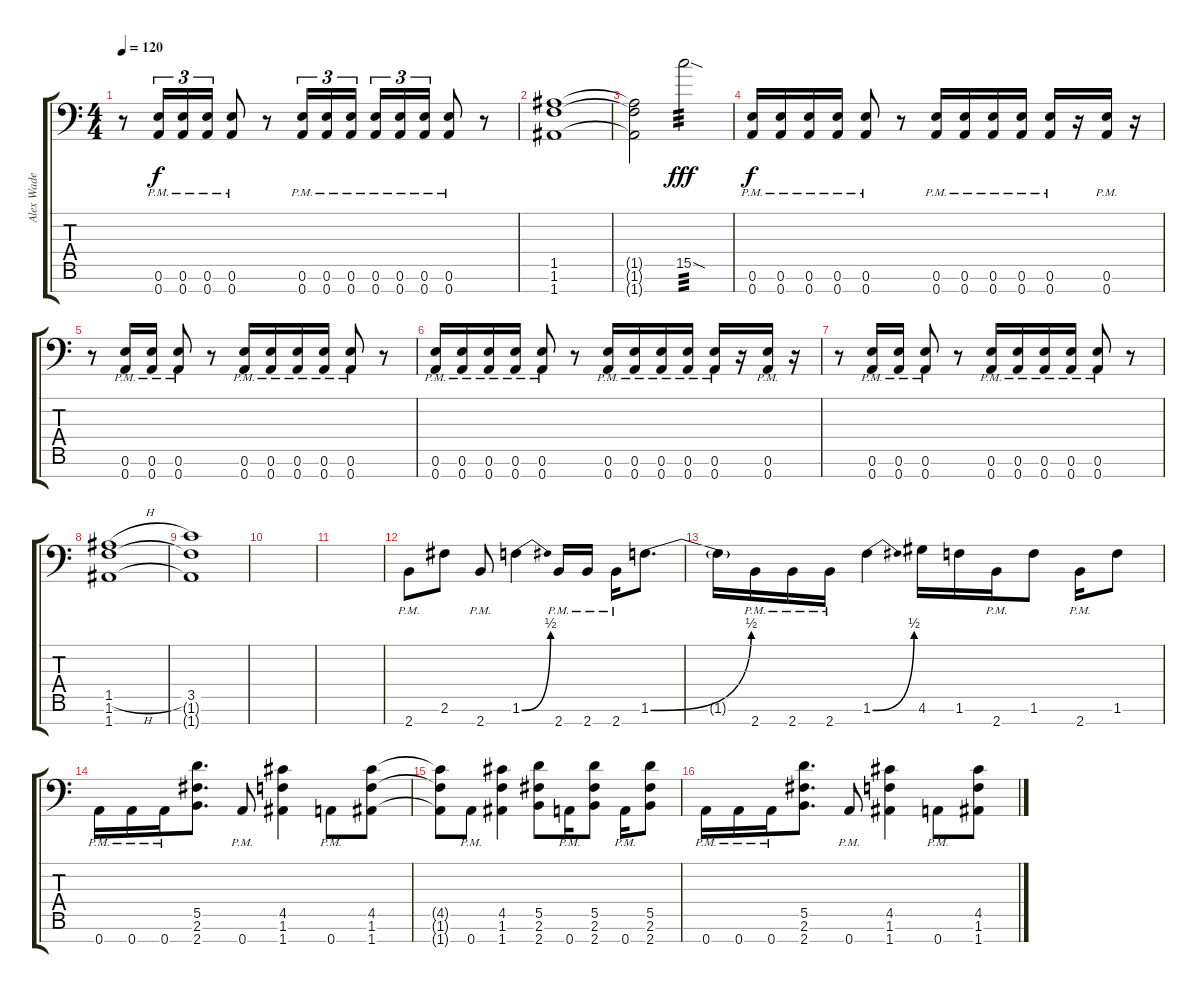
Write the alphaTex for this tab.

\track ("Alex Wade" "Alex Wade") {instrument distortionguitar}
\staff {score tabs}
\tuning (E4 B3 G3 D3 A2 E2 A1) {hide}
\ts (4 4)
\tempo 120
\clef f4
\ks c
r.8{dy f} (0.6{pm} 0.7{pm}).16{tu (3 2)} (0.6{pm} 0.7{pm}).16{tu (3 2)} (0.6{pm} 0.7{pm}).16{tu (3 2)} (0.6{pm} 0.7{pm}).8 r.8 (0.6{pm} 0.7{pm}).16{tu (3 2)} (0.6{pm} 0.7{pm}).16{tu (3 2)} (0.6{pm} 0.7{pm}).16{tu (3 2) beam splitsecondary} (0.6{pm} 0.7{pm}).16{tu (3 2)} (0.6{pm} 0.7{pm}).16{tu (3 2)} (0.6{pm} 0.7{pm}).16{tu (3 2)} (0.6{pm} 0.7{pm}).8 r.8 |
(1.5 1.6 1.7).1 |
(1.5{t} 1.6{t} 1.7{t}).2 15.5{sod}.2{tp 3 dy fff} |
(0.6{pm} 0.7{pm}).16{dy f} (0.6{pm} 0.7{pm}).16 (0.6{pm} 0.7{pm}).16 (0.6{pm} 0.7{pm}).16 (0.6{pm} 0.7{pm}).8 r.8 (0.6{pm} 0.7{pm}).16 (0.6{pm} 0.7{pm}).16 (0.6{pm} 0.7{pm}).16 (0.6{pm} 0.7{pm}).16 (0.6{pm} 0.7{pm}).16 r.16 (0.6{pm} 0.7{pm}).16 r.16 |
r.8 (0.6{pm} 0.7{pm}).16 (0.6{pm} 0.7{pm}).16 (0.6{pm} 0.7{pm}).8 r.8 (0.6{pm} 0.7{pm}).16 (0.6{pm} 0.7{pm}).16 (0.6{pm} 0.7{pm}).16 (0.6{pm} 0.7{pm}).16 (0.6{pm} 0.7{pm}).8 r.8 |
(0.6{pm} 0.7{pm}).16 (0.6{pm} 0.7{pm}).16 (0.6{pm} 0.7{pm}).16 (0.6{pm} 0.7{pm}).16 (0.6{pm} 0.7{pm}).8 r.8 (0.6{pm} 0.7{pm}).16 (0.6{pm} 0.7{pm}).16 (0.6{pm} 0.7{pm}).16 (0.6{pm} 0.7{pm}).16 (0.6{pm} 0.7{pm}).16 r.16 (0.6{pm} 0.7{pm}).16 r.16 |
r.8 (0.6{pm} 0.7{pm}).16 (0.6{pm} 0.7{pm}).16 (0.6{pm} 0.7{pm}).8 r.8 (0.6{pm} 0.7{pm}).16 (0.6{pm} 0.7{pm}).16 (0.6{pm} 0.7{pm}).16 (0.6{pm} 0.7{pm}).16 (0.6{pm} 0.7{pm}).8 r.8 |
(1.5{h} 1.6 1.7).1 |
(3.5 1.6{t} 1.7{t}).1 |
|
|
2.7{pm}.8 2.6.8 2.7{pm}.8 1.6{be (bend 0 0 60 2)}.4 2.7{pm}.16 2.7{pm}.16 2.7{pm}.16 1.6{be (bend 0 0 60 2)}.8{d} |
1.6{t}.16 2.7{pm}.16 2.7{pm}.16 2.7{pm}.16 1.6{be (bend 0 0 60 2)}.4 4.6.16 1.6.16 2.7{pm}.16 1.6.8 2.7{pm}.16 1.6.8 |
0.7{pm}.16 0.7{pm}.16 0.7{pm}.16 (5.5 2.6 2.7).8{d} 0.7{pm}.8 (4.5 1.6 1.7).4 0.7{pm}.8 (4.5 1.6 1.7).8 |
(4.5{t} 1.6{t} 1.7{t}).8 0.7{pm}.8 (4.5 1.6 1.7).4 (5.5 2.6 2.7).8 0.7{pm}.16 (5.5 2.6 2.7).8 0.7{pm}.16 (5.5 2.6 2.7).8 |
0.7{pm}.16 0.7{pm}.16 0.7{pm}.16 (5.5 2.6 2.7).8{d} 0.7{pm}.8 (4.5 1.6 1.7).4 0.7{pm}.8 (4.5 1.6 1.7).8
